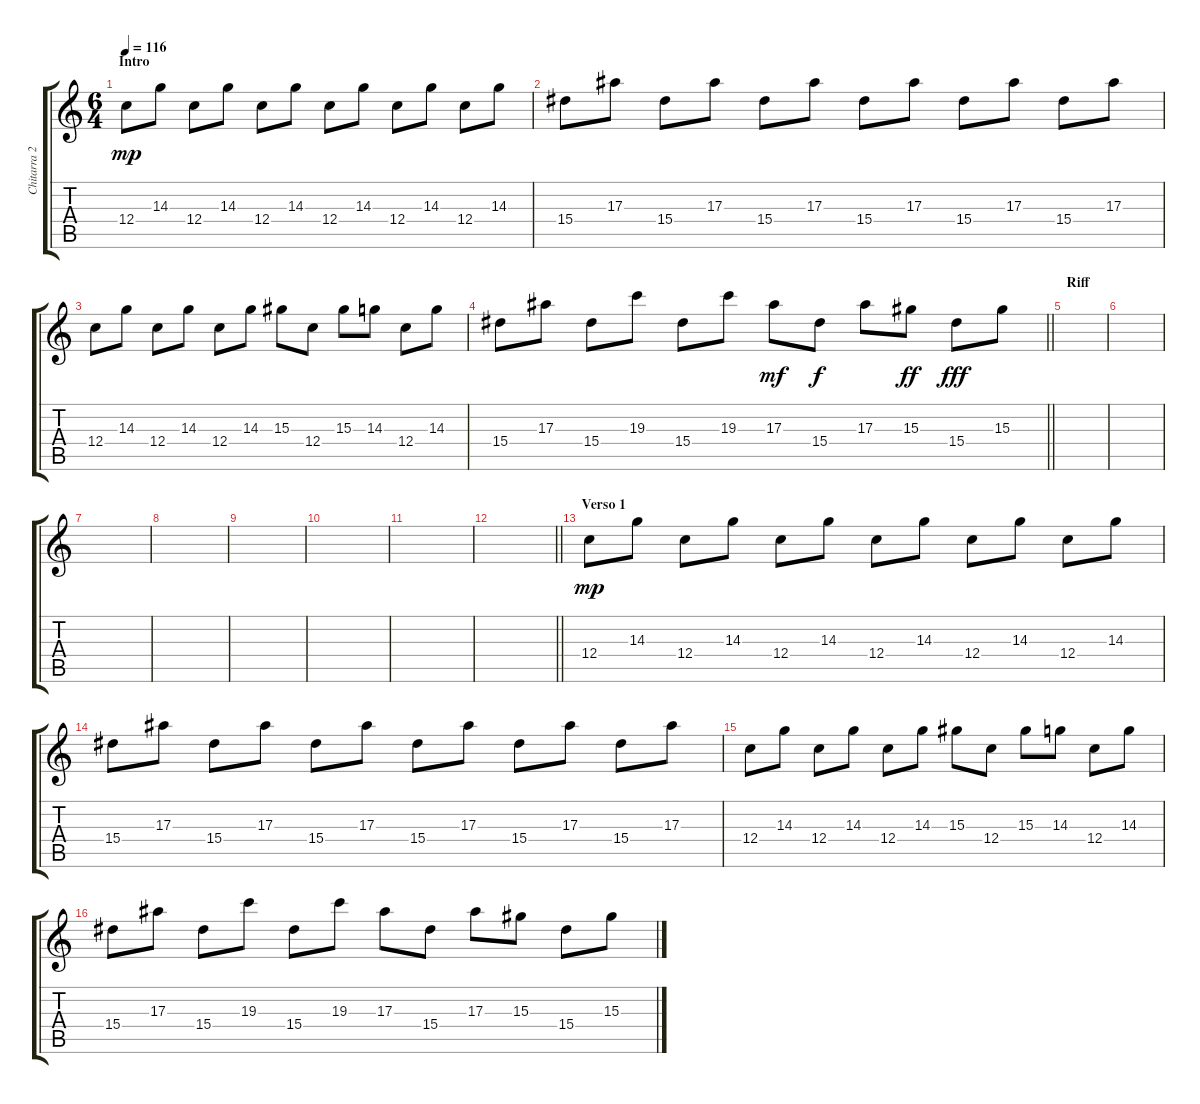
\track ("Chitarra 2" "Chitarra 2") {instrument electricguitarmuted}
\staff {score tabs}
\tuning (D4 A3 F3 C3 G2 C2) {hide}
\ts (6 4)
\section ("" "Intro")
\tempo 116
\clef g2
\ks c
12.4.8{dy mp instrument electricguitarmuted} 14.3.8 12.4.8 14.3.8 12.4.8 14.3.8 12.4.8 14.3.8 12.4.8 14.3.8 12.4.8 14.3.8 |
15.4.8 17.3.8 15.4.8 17.3.8 15.4.8 17.3.8 15.4.8 17.3.8 15.4.8 17.3.8 15.4.8 17.3.8 |
12.4.8 14.3.8 12.4.8 14.3.8 12.4.8 14.3.8 15.3.8 12.4.8 15.3.8 14.3.8 12.4.8 14.3.8 |
\barLineRight lightlight
15.4.8 17.3.8 15.4.8 19.3.8 15.4.8 19.3.8 17.3.8{dy mf} 15.4.8{dy f} 17.3.8 15.3.8{dy ff} 15.4.8{dy fff} 15.3.8 |
\section ("" "Riff")
|
|
|
|
|
|
|
\barLineRight lightlight
|
\section ("" "Verso 1")
12.4.8{dy mp} 14.3.8 12.4.8 14.3.8 12.4.8 14.3.8 12.4.8 14.3.8 12.4.8 14.3.8 12.4.8 14.3.8 |
15.4.8 17.3.8 15.4.8 17.3.8 15.4.8 17.3.8 15.4.8 17.3.8 15.4.8 17.3.8 15.4.8 17.3.8 |
12.4.8 14.3.8 12.4.8 14.3.8 12.4.8 14.3.8 15.3.8 12.4.8 15.3.8 14.3.8 12.4.8 14.3.8 |
15.4.8 17.3.8 15.4.8 19.3.8 15.4.8 19.3.8 17.3.8 15.4.8 17.3.8 15.3.8 15.4.8 15.3.8
